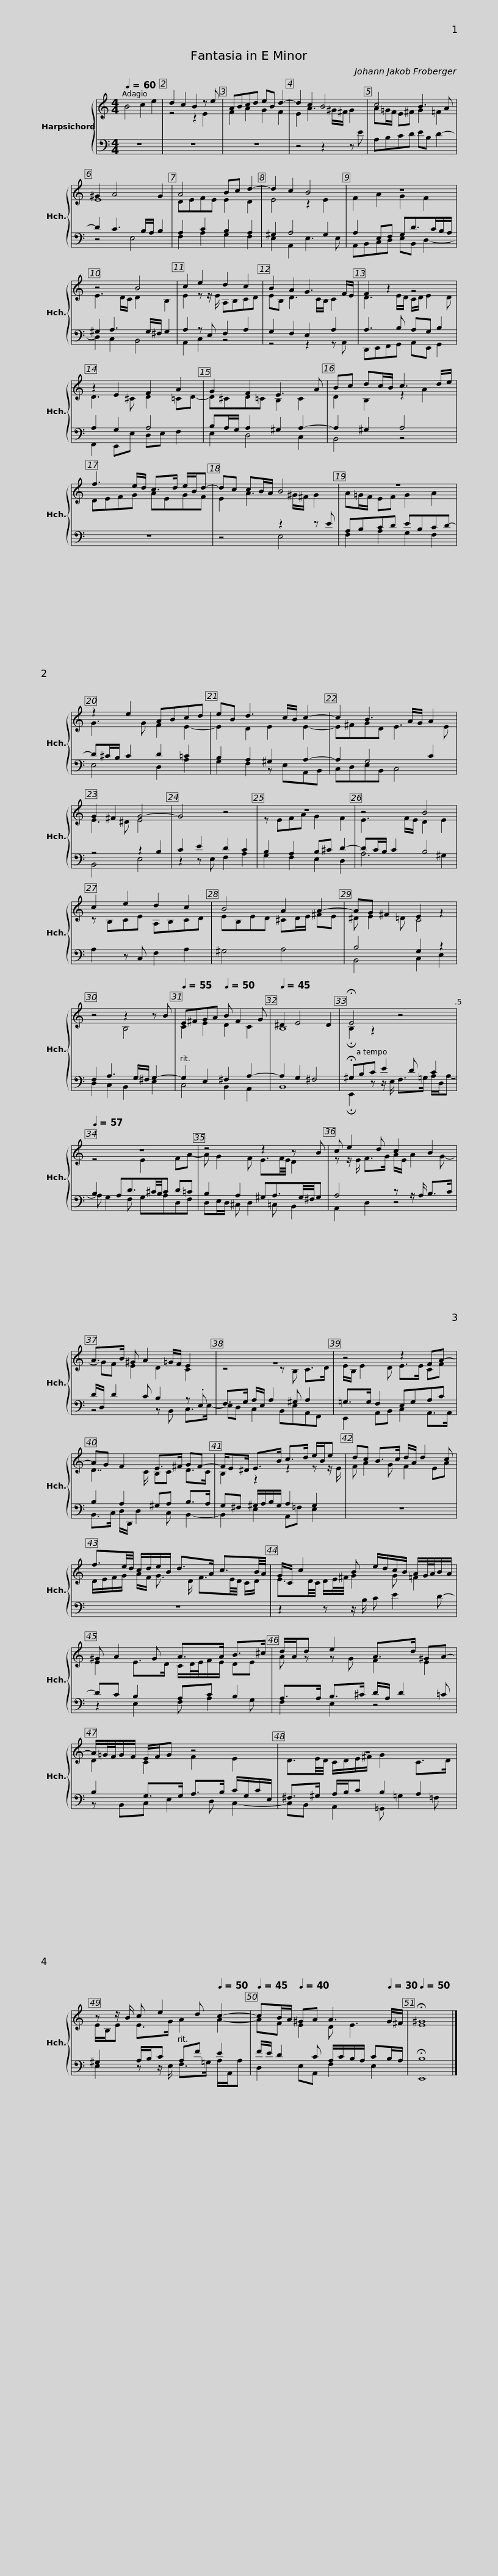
X:1
%%score { ( 1 3 ) | ( 2 4 ) }
L:1/8
Q:1/4=60
M:4/4
I:linebreak $
K:C
V:1 treble
V:3 treble
V:2 bass
V:4 bass
V:1
 B4 c2 e2 | d2 c2 B2 z e | ABcd eB d2- | d2 c2 B4 | c4 B3 A | %5
 ^G2 A4 G2 |$ A4 Bc d2- | d2 c2 B4 | z8 | z4 B4 | %10
 c2 e2 d2 c2 |$ B2 A2 G3 F/E/ | F2 z2 z4 | z2 E2 F2 A2 | G2 F2 E3 A |$ %15
 Bc dc/B/ c3 d/e/ | f3 e/d/ c>d e/B/d- | dc cB/A/ B4 | z8 |$ z2 e2 ABcd | %20
 eB d3 c/B/ c2- | c2 B3 A/G/ A2 | G2 ^F2 G4- | G4 z4 |$ z8 | %25
 z4 B4 | c2 e2 d2 c2 | B4 A2 A2- |$ AG ^F2 E2 z2 | z4 z2 z B | %30
[Q:1/4=55] E^FGA[Q:1/4=50] B F2 G |[Q:1/4=45] ^D2 E4[Q:1/4=30] D2[Q:1/4=40] |[Q:1/4=10] !fermata!E4[Q:1/4=60] z4[Q:1/4=55][Q:1/4=57] |$ z8 | z4 z2 z B | %35
 c e2 d c2 B2 |$ A>B ^G A2 =G/F/ E2 | z8 | z4 z2 FA- |$ AG F2 E>^F GF- | %40
 F/E^D/ E>B c>d e/B/e | dc B>c d/A/ d2 c |$ f3/2e/4d/4 c/d/e/B/ d>A c3/2B/4A/4 | G/C/ c2 B e/d/c/B/ A/G/4A/4B/A/ |$ ^G A2 G A>A B>^c | %45
 d/A/d e2 A>d ^GA- | A/=G/4F/4G/F/ E/F/G z4 |$ z8 | z z/ B/ c e2[Q:1/4=55] d[Q:1/4=50] c2- |$[Q:1/4=45] cB/A/[Q:1/4=40] ^GA[Q:1/4=35] A3[Q:1/4=30] G/^F/[Q:1/4=25][Q:1/4=20] | %50
[Q:1/4=50] !fermata!^G8 |] %51
V:2
 z8 | z8 | z8 | z4 z2 z E | A,B,CD EB, D2- | %5
 D2 C3 B,/A,/ B,2 |$ A,2 C2 B,2 A,2 | ^G,2 A,4 G,2 | A,2 E,F, G,D>CB,/A,/ | ^G,2 A,3 G,/^F,/ G,2 | %10
 A,2 z E, F,2 A,2 |$ G,2 F,2 E,2 A,2 | A,3 B, A,G, B,2 | A,2 G,2 A,4 | B,A,/G,/ A,2 ^G,2 A,2- |$ %15
 A,2 ^G,2 A,4 | z8 | z4 z2 z E | A,B,CD EB,CD- |$ D^C/B,/ C2 D2 =C2 | %20
 B,2 A,2 ^G,2 A,2- | A,2 G,4 C2 | z4 z2 B,2 | C2 E2 D2 C2 |$ B,2 A,2 B,^C D2- | %25
 DC/B,/ C2 B,4 | A,2 z C, F,2 A,2 | ^G,4 A,4 |$ B,4 G,2 z2 | F,2 A,3 G,/^F,/ G,2- | %30
 G,2 E,2 ^F,2 A,2- | A,2 G,2 ^F,4 | !fermata!^G,B,C E2 D C2 |$ B,2 A,D3/2^C/4B,/4C D=C | B,2 A,2 ^G,A,3/2G,/4^F,/4G, | %35
 A,4 z z/ A,/ B,>C |$ D/D,/ D2 C B,2 z .E, | F,>G, A,/E,/ A,2 ^G, A,2 | =G,>G, F,2 E,G,A,C |$ B,2 A,2 ^G,A, B,>A, | %40
 G,^F, ^G,/A,/B,/G,/ A,2 G,2 | z8 |$ z8 | z2 z z/ B,/ C E2 D- |$ DC B,2 A,C B,2 | %45
 A,>A, B,>^C D/A,/ D2 =C | B,2 G,>G, A,>B, C/G,/C/E,/ |$ ^F,>^G, A,/B,/C B,2 A,2 | ^G,2 A,/B,/C A,F E2 |$ F/E/ D2 C A,/C/B,/A,/ CB,/A,/ | %50
 !fermata!B,8 |] %51
V:3
 x8 | z4 z2 E2 | F2 A2 G2 F2 | E2 A3 ^G/^F/ G2 | A=G/F/ E^F G2 =F2 | %5
 E8 |$ DEFE E2 D2 | E4 z2 E2 | F2 A2 G2 F2 | E3 D/C/ D2 B,2 | %10
 E2 z z/ E/ A,B,CD |$ EB, D3 C/B,/ C2 | D3 E/D/ C/D/ E2 D | D3 ^C D2 =CD- | D^CD=C B,2 C2 |$ %15
 D2 B,2 z2 A2 | DEFG AEGF | E2 A3 ^G/^F/ G2 | A=G/F/ EF G2 A2 |$ G3 G F2 E2- | %20
 E2 D2 E2 E2- | E^FGD E3 E | E3 ^D E4 | x8 |$ z EFA G2 F2 | %25
 E3 F/E/ D2 E2 | z B,CE A,B,CD | EB,ED ^CD/E/ ^FE |$ ^D E2 =D C4 | z4 B,4 | %30
 C2 E2 D2 C2 | B,8 | !fermata!B,2 z2 z4 |$ z4 E2 FA- | A G2 F E3/2F/4E/4 D2 | %35
 z z/ E/ F>G A/E/ A2 G- |$ GF E2 D2 C2 | z4 z B, C>D | E/B,/ E2 D E>E CF |$ D7/2 C/ B,C D>C | %40
 B,2 z2 z2 z z/ E/ | F A2 G F2 EA |$ D/E/F/G/ A/F/ G3/2 D/ F3/2E/4D/4 C/D/ | E3/2D/4C/4 D/E/4^F/4 G2 G =F2 |$ E2 E>D C/D/4E/4F/E/ DE | %45
 A z z G F2 E2 | D2 C2 F2 E2 |$ D3/2E/4D/4 C/D/E/^F/ G2 C>D | E/B,/E E>G A2 A2- |$ AF E2 D E3 | %50
 E8 |] %51
V:4
 x8 | x8 | x8 | x8 | x8 | %5
 z4 E,4 |$ F,2 A,2 G,2 F,2 | E,2 A,,2 E,3 E, | A,,B,,C,D, E,B,, D,2- | D,2 C,2 B,,4 | %10
 A,,2 C,2 z4 |$ z4 z2 z A,, | D,,E,,F,,G,, A,,E,, G,,2 | F,,2 E,,E, D,E, F,2 | E,2 D,4 C,2 |$ %15
 B,,4 z4 | x8 | z4 E,4 | F,2 A,2 G,2 F,2 |$ E,4 D,2 A,2 | %20
 G,2 F,2 z E,A,,B,, | C,D,E,B,, C,4 | B,,4 E,4 | z2 z E, F,2 A,2 |$ G,2 F,2 E,2 D,2 | %25
 A,6 ^G,2 | x8 | x8 |$ B,,4 C,2 E,2 | D,2 C,2 B,,2 E,2 | %30
 C,4 B,,2 A,,2 | B,,8 | !fermata!E,,2 z z/ E,/ F,>=G, A,/D,/A,- |$ A, G,2 F, G,A,D,F, | D,E,/D,/ ^C, D,2 =C, B,,2 | %35
 A,,2 D,2 z4 |$ z4 z B,, C,>E,- | E,D, C,2 B,,E,A,,F,, | E,,2 A,,B,, C,2 A,,>A,, |$ B,,>C, D,/D,,/ D,2 C, B,,2- | %40
 B,,2 E,2 A,,=F, E,2 | z8 |$ z8 | x8 |$ z2 E,2 F, A,2 G, | %45
 F,2 E,2 z4 | z B,,C, E,2 D, C,2- |$ C,B,, A,,2 =G,, =G,2 =F, | E,2 z z/ E,/ F,>=G, A,/A,,/A, |$ D,2 E,A,, F,2 E,2 | %50
 E,,8 |] %51
